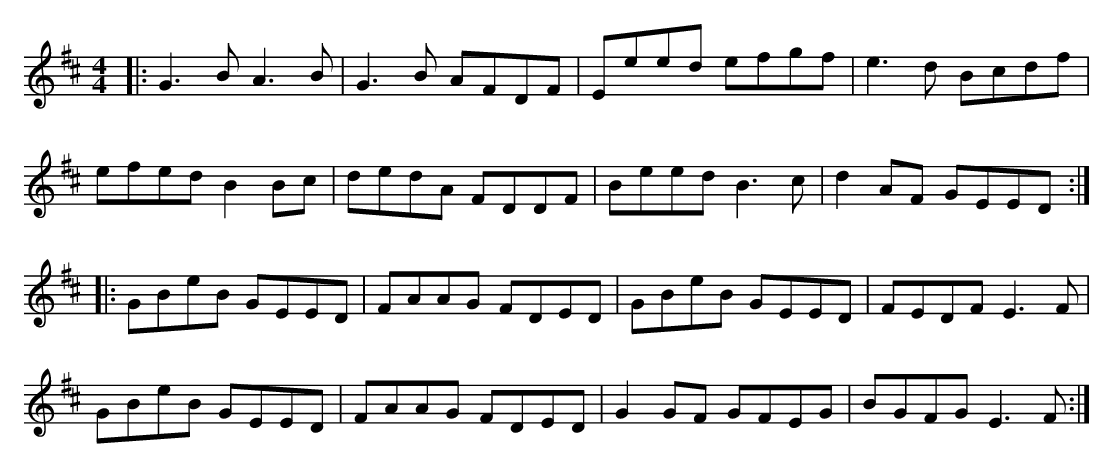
X:1
M:4/4
K:Edor
|:G3B A3B|G3B AFDF|Eeed efgf|e3d Bcdf|
efed B2Bc|dedA FDDF|Beed B3c|d2AF GEED:|
|:GBeB GEED|FAAG FDED|GBeB GEED|FEDF E3F|
GBeB GEED|FAAG FDED|G2GF GFEG|BGFG E3F:|
